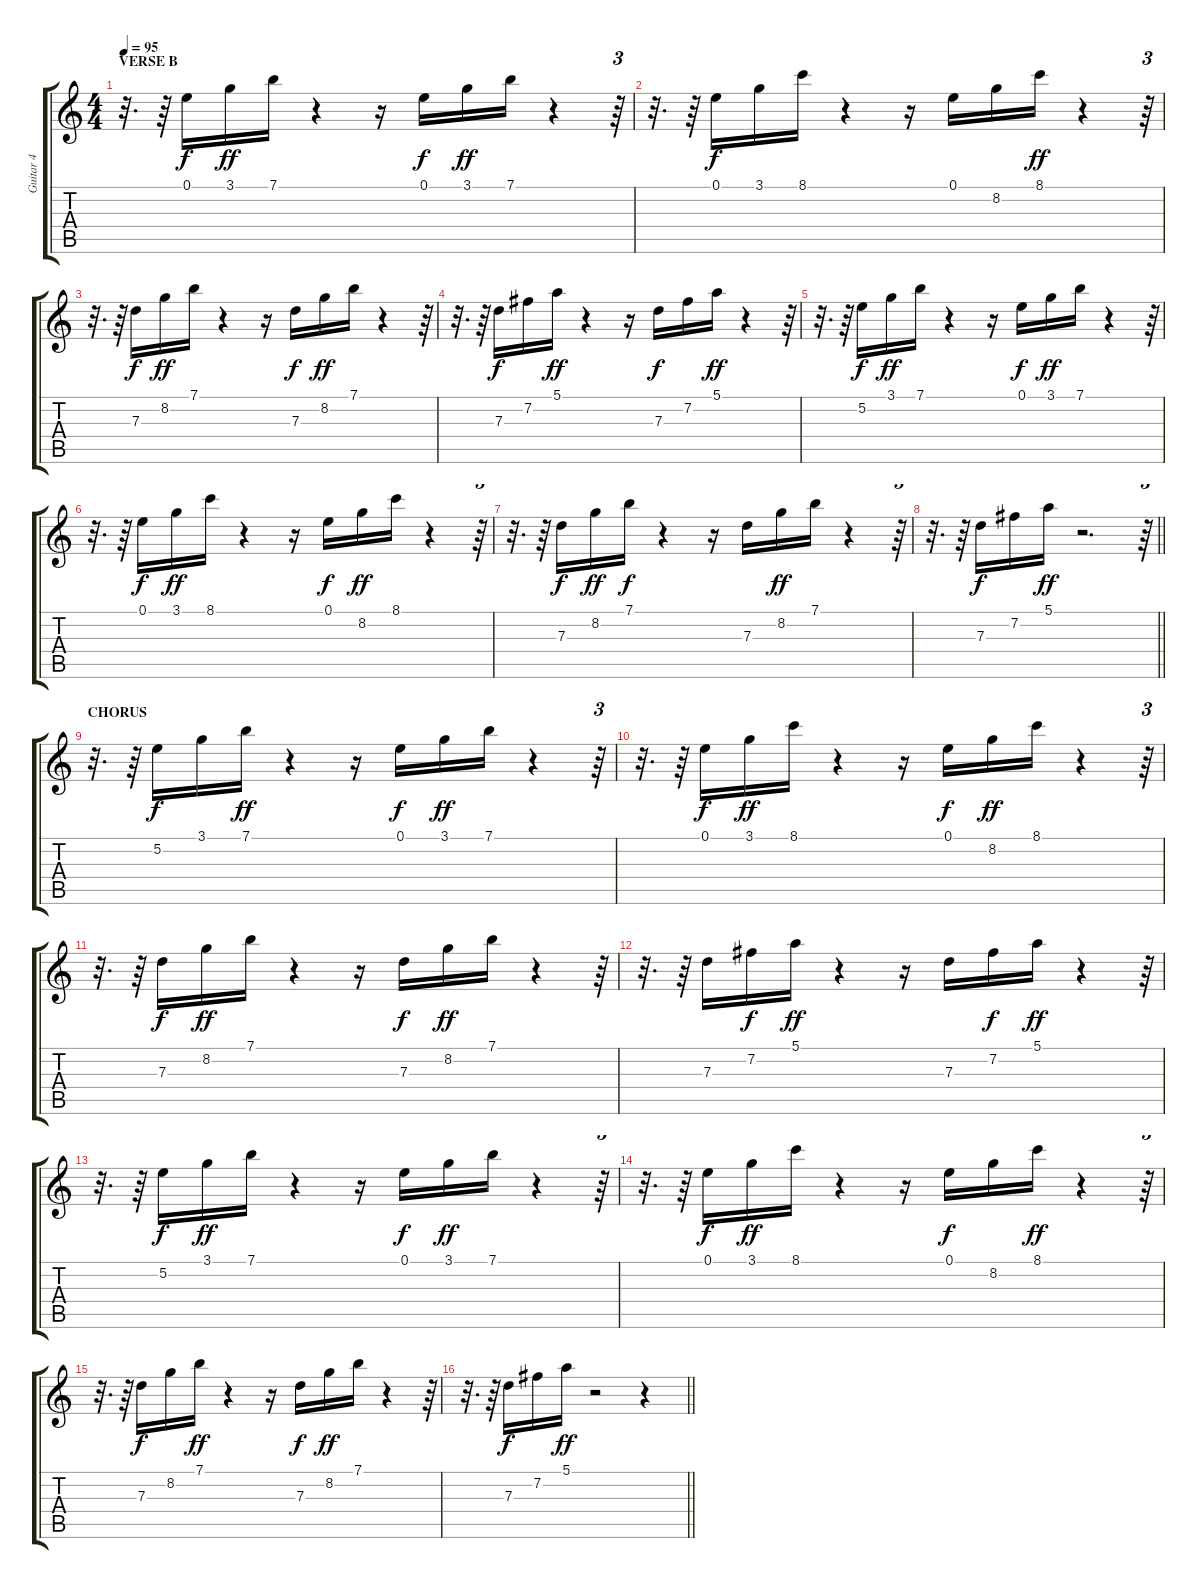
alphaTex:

\track ("Guitar 4" "Guitar 4") {instrument acousticguitarnylon}
\staff {score tabs}
\tuning (E4 B3 G3 D3 A2 E2) {hide}
\ts (4 4)
\section ("" "VERSE B")
\tempo 95
\clef g2
\ks c
r.32{d dy ff} r.64 0.1.16{dy f} 3.1.16{dy ff} 7.1.16 r.4 r.16 0.1.16{dy f} 3.1.16{dy ff} 7.1.16 r.4 r.64{tu (3 2)} |
r.32{d} r.64 0.1.16{dy f} 3.1.16 8.1.16 r.4 r.16 0.1.16 8.2.16 8.1.16{dy ff} r.4 r.64{tu (3 2)} |
r.32{d} r.64 7.3.16{dy f} 8.2.16{dy ff} 7.1.16 r.4 r.16 7.3.16{dy f} 8.2.16{dy ff} 7.1.16 r.4 r.64{tu (3 2)} |
r.32{d} r.64 7.3.16{dy f} 7.2.16 5.1.16{dy ff} r.4 r.16 7.3.16{dy f} 7.2.16 5.1.16{dy ff} r.4 r.64{tu (3 2)} |
r.32{d} r.64 5.2.16{dy f} 3.1.16{dy ff} 7.1.16 r.4 r.16 0.1.16{dy f} 3.1.16{dy ff} 7.1.16 r.4 r.64{tu (3 2)} |
r.32{d} r.64 0.1.16{dy f} 3.1.16{dy ff} 8.1.16 r.4 r.16 0.1.16{dy f} 8.2.16{dy ff} 8.1.16 r.4 r.64{tu (3 2)} |
r.32{d} r.64 7.3.16{dy f} 8.2.16{dy ff} 7.1.16{dy f} r.4 r.16 7.3.16 8.2.16{dy ff} 7.1.16 r.4 r.64{tu (3 2)} |
\barLineRight lightlight
r.32{d} r.64 7.3.16{dy f} 7.2.16 5.1.16{dy ff} r.2{d} r.64{tu (3 2)} |
\section ("" "CHORUS")
r.32{d} r.64 5.2.16{dy f} 3.1.16 7.1.16{dy ff} r.4 r.16 0.1.16{dy f} 3.1.16{dy ff} 7.1.16 r.4 r.64{tu (3 2)} |
r.32{d} r.64 0.1.16{dy f} 3.1.16{dy ff} 8.1.16 r.4 r.16 0.1.16{dy f} 8.2.16{dy ff} 8.1.16 r.4 r.64{tu (3 2)} |
r.32{d} r.64 7.3.16{dy f} 8.2.16{dy ff} 7.1.16 r.4 r.16 7.3.16{dy f} 8.2.16{dy ff} 7.1.16 r.4 r.64{tu (3 2)} |
r.32{d} r.64 7.3.16 7.2.16{dy f} 5.1.16{dy ff} r.4 r.16 7.3.16 7.2.16{dy f} 5.1.16{dy ff} r.4 r.64{tu (3 2)} |
r.32{d} r.64 5.2.16{dy f} 3.1.16{dy ff} 7.1.16 r.4 r.16 0.1.16{dy f} 3.1.16{dy ff} 7.1.16 r.4 r.64{tu (3 2)} |
r.32{d} r.64 0.1.16{dy f} 3.1.16{dy ff} 8.1.16 r.4 r.16 0.1.16{dy f} 8.2.16 8.1.16{dy ff} r.4 r.64{tu (3 2)} |
r.32{d} r.64 7.3.16{dy f} 8.2.16 7.1.16{dy ff} r.4 r.16 7.3.16{dy f} 8.2.16{dy ff} 7.1.16 r.4 r.64{tu (3 2)} |
\barLineRight lightlight
r.32{d} r.64 7.3.16{dy f} 7.2.16 5.1.16{dy ff} r.2 r.4
